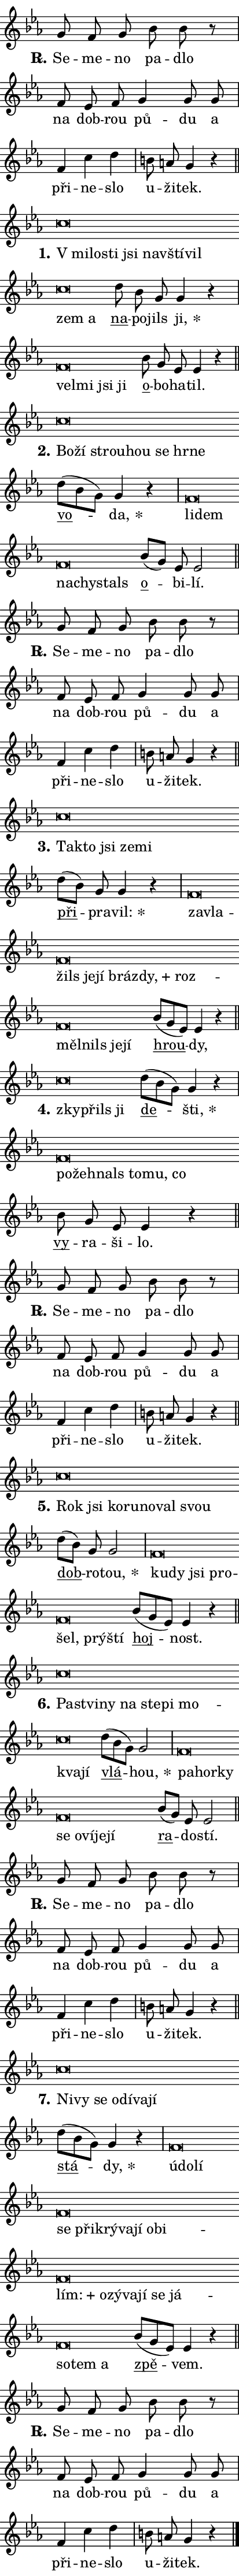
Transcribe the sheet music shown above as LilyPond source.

\version "2.24.0"
\header { tagline = "" }
\paper {
  indent = 0\cm
  top-margin = 0\cm
  right-margin = 0\cm
  bottom-margin = 0\cm
  left-margin = 0\cm
  paper-width = 7\cm
  page-breaking = #ly:one-page-breaking
  system-system-spacing.basic-distance = #11
  score-system-spacing.basic-distance = #11
  ragged-last = ##f
}


%% Author: Thomas Morley
%% https://lists.gnu.org/archive/html/lilypond-user/2020-05/msg00002.html
#(define (line-position grob)
"Returns position of @var[grob} in current system:
   @code{'start}, if at first time-step
   @code{'end}, if at last time-step
   @code{'middle} otherwise
"
  (let* ((col (ly:item-get-column grob))
         (ln (ly:grob-object col 'left-neighbor))
         (rn (ly:grob-object col 'right-neighbor))
         (col-to-check-left (if (ly:grob? ln) ln col))
         (col-to-check-right (if (ly:grob? rn) rn col))
         (break-dir-left
           (and
             (ly:grob-property col-to-check-left 'non-musical #f)
             (ly:item-break-dir col-to-check-left)))
         (break-dir-right
           (and
             (ly:grob-property col-to-check-right 'non-musical #f)
             (ly:item-break-dir col-to-check-right))))
        (cond ((eqv? 1 break-dir-left) 'start)
              ((eqv? -1 break-dir-right) 'end)
              (else 'middle))))

#(define (tranparent-at-line-position vctor)
  (lambda (grob)
  "Relying on @code{line-position} select the relevant enry from @var{vctor}.
Used to determine transparency,"
    (case (line-position grob)
      ((end) (not (vector-ref vctor 0)))
      ((middle) (not (vector-ref vctor 1)))
      ((start) (not (vector-ref vctor 2))))))

noteHeadBreakVisibility =
#(define-music-function (break-visibility)(vector?)
"Makes @code{NoteHead}s transparent relying on @var{break-visibility}"
#{
  \override NoteHead.transparent =
    #(tranparent-at-line-position break-visibility)
#})

#(define delete-ledgers-for-transparent-note-heads
  (lambda (grob)
    "Reads whether a @code{NoteHead} is transparent.
If so this @code{NoteHead} is removed from @code{'note-heads} from
@var{grob}, which is supposed to be @code{LedgerLineSpanner}.
As a result ledgers are not printed for this @code{NoteHead}"
    (let* ((nhds-array (ly:grob-object grob 'note-heads))
           (nhds-list
             (if (ly:grob-array? nhds-array)
                 (ly:grob-array->list nhds-array)
                 '()))
           ;; Relies on the transparent-property being done before
           ;; Staff.LedgerLineSpanner.after-line-breaking is executed.
           ;; This is fragile ...
           (to-keep
             (remove
               (lambda (nhd)
                 (ly:grob-property nhd 'transparent #f))
               nhds-list)))
      ;; TODO find a better method to iterate over grob-arrays, similiar
      ;; to filter/remove etc for lists
      ;; For now rebuilt from scratch
      (set! (ly:grob-object grob 'note-heads)  '())
      (for-each
        (lambda (nhd)
          (ly:pointer-group-interface::add-grob grob 'note-heads nhd))
        to-keep))))

hideNotes = {
  \noteHeadBreakVisibility #begin-of-line-visible
}
unHideNotes = {
  \noteHeadBreakVisibility #all-visible
}

% work-around for resetting accidentals
% https://lilypond.org/doc/v2.23/Documentation/notation/displaying-rhythms#unmetered-music
cadenzaMeasure = {
  \cadenzaOff
  \partial 1024 s1024
  \cadenzaOn
}

#(define-markup-command (accent layout props text) (markup?)
  "Underline accented syllable"
  (interpret-markup layout props
    #{\markup \override #'(offset . 4.3) \underline { #text }#}))

responsum = \markup \concat {
  "R" \hspace #-1.05 \path #0.1 #'((moveto 0 0.07) (lineto 0.9 0.8)) \hspace #0.05 "."
}

\layout {
    \context {
        \Staff
        \remove "Time_signature_engraver"
        \override LedgerLineSpanner.after-line-breaking = #delete-ledgers-for-transparent-note-heads
    }
    \context {
        \Voice {
            \override NoteHead.output-attributes = #'((class . "notehead"))
            \override Hairpin.height = #0.55
        }
    }
    \context {
        \Lyrics {
            \override StanzaNumber.output-attributes = #'((class . "stanzanumber"))
            \override LyricSpace.minimum-distance = #0.9
            \override LyricText.font-name = #"TeX Gyre Schola"
            \override LyricText.font-size = 1
            \override StanzaNumber.font-name = #"TeX Gyre Schola Bold"
            \override StanzaNumber.font-size = 1
        }
    }
}

% magnetic-lyrics.ily
%
%   written by
%     Jean Abou Samra <jean@abou-samra.fr>
%     Werner Lemberg <wl@gnu.org>
%
%   adapted by
%     Jiri Hon <jiri.hon@gmail.com>
%
% Version 2022-Apr-15

% https://www.mail-archive.com/lilypond-user@gnu.org/msg149350.html

#(define (Left_hyphen_pointer_engraver context)
   "Collect syllable-hyphen-syllable occurrences in lyrics and store
them in properties.  This engraver only looks to the left.  For
example, if the lyrics input is @code{foo -- bar}, it does the
following.

@itemize @bullet
@item
Set the @code{text} property of the @code{LyricHyphen} grob between
@q{foo} and @q{bar} to @code{foo}.

@item
Set the @code{left-hyphen} property of the @code{LyricText} grob with
text @q{foo} to the @code{LyricHyphen} grob between @q{foo} and
@q{bar}.
@end itemize

Use this auxiliary engraver in combination with the
@code{lyric-@/text::@/apply-@/magnetic-@/offset!} hook."
   (let ((hyphen #f)
         (text #f))
     (make-engraver
      (acknowledgers
       ((lyric-syllable-interface engraver grob source-engraver)
        (set! text grob)))
      (end-acknowledgers
       ((lyric-hyphen-interface engraver grob source-engraver)
        ;(when (not (grob::has-interface grob 'lyric-space-interface))
          (set! hyphen grob)));)
      ((stop-translation-timestep engraver)
       (when (and text hyphen)
         (ly:grob-set-object! text 'left-hyphen hyphen))
       (set! text #f)
       (set! hyphen #f)))))

#(define (lyric-text::apply-magnetic-offset! grob)
   "If the space between two syllables is less than the value in
property @code{LyricText@/.details@/.squash-threshold}, move the right
syllable to the left so that it gets concatenated with the left
syllable.

Use this function as a hook for
@code{LyricText@/.after-@/line-@/breaking} if the
@code{Left_@/hyphen_@/pointer_@/engraver} is active."
   (let ((hyphen (ly:grob-object grob 'left-hyphen #f)))
     (when hyphen
       (let ((left-text (ly:spanner-bound hyphen LEFT)))
         (when (grob::has-interface left-text 'lyric-syllable-interface)
           (let* ((common (ly:grob-common-refpoint grob left-text X))
                  (this-x-ext (ly:grob-extent grob common X))
                  (left-x-ext
                   (begin
                     ;; Trigger magnetism for left-text.
                     (ly:grob-property left-text 'after-line-breaking)
                     (ly:grob-extent left-text common X)))
                  ;; `delta` is the gap width between two syllables.
                  (delta (- (interval-start this-x-ext)
                            (interval-end left-x-ext)))
                  (details (ly:grob-property grob 'details))
                  (threshold (assoc-get 'squash-threshold details 0.2)))
             (when (< delta threshold)
               (let* (;; We have to manipulate the input text so that
                      ;; ligatures crossing syllable boundaries are not
                      ;; disabled.  For languages based on the Latin
                      ;; script this is essentially a beautification.
                      ;; However, for non-Western scripts it can be a
                      ;; necessity.
                      (lt (ly:grob-property left-text 'text))
                      (rt (ly:grob-property grob 'text))
                      (is-space (grob::has-interface hyphen 'lyric-space-interface))
                      (space (if is-space " " ""))
                      (space-markup (grob-interpret-markup grob " "))
                      (space-size (interval-length (ly:stencil-extent space-markup X)))
                      (extra-delta (if is-space space-size 0))
                      ;; Append new syllable.
                      (ltrt-space (if (and (string? lt) (string? rt))
                                (string-append lt space rt)
                                (make-concat-markup (list lt space rt))))
                      ;; Right-align `ltrt` to the right side.
                      (ltrt-space-markup (grob-interpret-markup
                               grob
                               (make-translate-markup
                                (cons (interval-length this-x-ext) 0)
                                (make-right-align-markup ltrt-space)))))
                 (begin
                   ;; Don't print `left-text`.
                   (ly:grob-set-property! left-text 'stencil #f)
                   ;; Set text and stencil (which holds all collected
                   ;; syllables so far) and shift it to the left.
                   (ly:grob-set-property! grob 'text ltrt-space)
                   (ly:grob-set-property! grob 'stencil ltrt-space-markup)
                   (ly:grob-translate-axis! grob (- (- delta extra-delta)) X))))))))))


#(define (lyric-hyphen::displace-bounds-first grob)
   ;; Make very sure this callback isn't triggered too early.
   (let ((left (ly:spanner-bound grob LEFT))
         (right (ly:spanner-bound grob RIGHT)))
     (ly:grob-property left 'after-line-breaking)
     (ly:grob-property right 'after-line-breaking)
     (ly:lyric-hyphen::print grob)))

squashThreshold = #0.4

\layout {
  \context {
    \Lyrics
    \consists #Left_hyphen_pointer_engraver
    \override LyricText.after-line-breaking =
      #lyric-text::apply-magnetic-offset!
    \override LyricHyphen.stencil = #lyric-hyphen::displace-bounds-first
    \override LyricText.details.squash-threshold = \squashThreshold
    \override LyricHyphen.minimum-distance = 0
    \override LyricHyphen.minimum-length = \squashThreshold
  }
}

squash = \override LyricText.details.squash-threshold = 9999
unSquash = \override LyricText.details.squash-threshold = \squashThreshold

left = \override LyricText.self-alignment-X = #LEFT
unLeft = \revert LyricText.self-alignment-X

starOffset = #(lambda (grob) 
                (let ((x_offset (ly:self-alignment-interface::aligned-on-x-parent grob)))
                  (if (= x_offset 0) 0 (+ x_offset 1.2))))

star = #(define-music-function (syllable)(string?)
"Append star separator at the end of a syllable"
#{
  \once \override LyricText.X-offset = #starOffset
  \lyricmode { \markup {
    #syllable
    \override #'((font-name . "TeX Gyre Schola Bold")) \hspace #0.2 \lower #0.65 \larger "*"
  } }
#})

starAccent = #(define-music-function (syllable)(string?)
"Append star separator at the end of a syllable and make accent"
#{
  \once \override LyricText.X-offset = #starOffset
  \lyricmode { \markup {
    \accent #syllable
    \override #'((font-name . "TeX Gyre Schola Bold")) \hspace #0.2 \lower #0.65 \larger "*"
  } }
#})

breath = #(define-music-function (syllable)(string?)
"Append breathing indicator at the end of a syllable"
#{
  \lyricmode { \markup { #syllable "+" } }
#})

optionalBreath = #(define-music-function (syllable)(string?)
"Append optional breathing indicator at the end of a syllable"
#{
  \lyricmode { \markup { #syllable "(+)" } }
#})


\score {
    <<
        \new Voice = "melody" { \cadenzaOn \key es \major \relative { g'8 f g bes bes r \cadenzaMeasure \bar "|" f8 es f g4 g8 g8 \cadenzaMeasure \bar "|" f4 c' d \cadenzaMeasure \bar "|" b8 a g4 r \cadenzaMeasure \bar "||" \break } }
        \new Lyrics \lyricsto "melody" { \lyricmode { \set stanza = \responsum
Se -- me -- no pa -- dlo na dob -- rou pů -- du a při -- ne -- slo u -- ži -- tek. } }
    >>
    \layout {}
}

\score {
    <<
        \new Voice = "melody" { \cadenzaOn \key es \major \relative { c''\breve*1/16 \hideNotes \breve*1/16 \bar "" \breve*1/16 \bar "" \breve*1/16 \bar "" \breve*1/16 \bar "" \breve*1/16 \bar "" \breve*1/16 \bar "" \breve*1/16 \breve*1/16 \bar "" \unHideNotes \bar "" d8 bes g g4 r \cadenzaMeasure \bar "|" f\breve*1/16 \hideNotes \breve*1/16 \bar "" \breve*1/16 \breve*1/16 \bar "" \unHideNotes \bar "" bes8 g es es4 r \cadenzaMeasure \bar "||" \break } }
        \new Lyrics \lyricsto "melody" { \lyricmode { \set stanza = "1."
\left "V mi" -- \squash lo -- sti jsi na -- vští -- vil zem a \unLeft \unSquash \markup \accent na -- po -- jils \star ji, \left vel -- \squash mi jsi ji \unLeft \unSquash \markup \accent o -- bo -- ha -- til. } }
    >>
    \layout {}
}

\score {
    <<
        \new Voice = "melody" { \cadenzaOn \key es \major \relative { c''\breve*1/16 \hideNotes \breve*1/16 \bar "" \breve*1/16 \bar "" \breve*1/16 \bar "" \breve*1/16 \bar "" \breve*1/16 \breve*1/16 \bar "" \unHideNotes \bar "" d8[( bes g)] g4 r \cadenzaMeasure \bar "|" f\breve*1/16 \hideNotes \breve*1/16 \bar "" \breve*1/16 \bar "" \breve*1/16 \breve*1/16 \bar "" \unHideNotes \bar "" bes8[( g)] es es2 \cadenzaMeasure \bar "||" \break } }
        \new Lyrics \lyricsto "melody" { \lyricmode { \set stanza = "2."
\left Bo -- \squash ží strou -- hou se hr -- ne \unLeft \unSquash \markup \accent vo -- \star da, \left li -- \squash dem na -- chy -- stals \unLeft \unSquash \markup \accent o -- bi -- lí. } }
    >>
    \layout {}
}

\score {
    <<
        \new Voice = "melody" { \cadenzaOn \key es \major \relative { g'8 f g bes bes r \cadenzaMeasure \bar "|" f8 es f g4 g8 g8 \cadenzaMeasure \bar "|" f4 c' d \cadenzaMeasure \bar "|" b8 a g4 r \cadenzaMeasure \bar "||" \break } }
        \new Lyrics \lyricsto "melody" { \lyricmode { \set stanza = \responsum
Se -- me -- no pa -- dlo na dob -- rou pů -- du a při -- ne -- slo u -- ži -- tek. } }
    >>
    \layout {}
}

\score {
    <<
        \new Voice = "melody" { \cadenzaOn \key es \major \relative { c''\breve*1/16 \hideNotes \breve*1/16 \bar "" \breve*1/16 \bar "" \breve*1/16 \breve*1/16 \bar "" \unHideNotes \bar "" d8[( bes)] g g4 r \cadenzaMeasure \bar "|" f\breve*1/16 \hideNotes \breve*1/16 \bar "" \breve*1/16 \bar "" \breve*1/16 \bar "" \breve*1/16 \bar "" \breve*1/16 \bar "" \breve*1/16 \bar "" \breve*1/16 \bar "" \breve*1/16 \bar "" \breve*1/16 \bar "" \breve*1/16 \breve*1/16 \bar "" \unHideNotes \bar "" bes8[( g es)] es4 r \cadenzaMeasure \bar "||" \break } }
        \new Lyrics \lyricsto "melody" { \lyricmode { \set stanza = "3."
\left Tak -- \squash to jsi ze -- mi \unLeft \unSquash \markup \accent při -- pra -- \star vil: \left za -- \squash vla -- žils je -- jí bráz -- \breath "dy," roz -- měl -- nils je -- jí \unLeft \unSquash \markup \accent hrou -- dy, } }
    >>
    \layout {}
}

\score {
    <<
        \new Voice = "melody" { \cadenzaOn \key es \major \relative { c''\breve*1/16 \hideNotes \breve*1/16 \breve*1/16 \bar "" \unHideNotes \bar "" d8[( bes g)] g4 r \cadenzaMeasure \bar "|" f\breve*1/16 \hideNotes \breve*1/16 \bar "" \breve*1/16 \bar "" \breve*1/16 \bar "" \breve*1/16 \breve*1/16 \bar "" \unHideNotes \bar "" bes8 g es es4 r \cadenzaMeasure \bar "||" \break } }
        \new Lyrics \lyricsto "melody" { \lyricmode { \set stanza = "4."
\left zky -- \squash přils ji \unLeft \unSquash \markup \accent de -- \star šti, \left po -- \squash žeh -- nals to -- mu, co \unLeft \unSquash \markup \accent vy -- ra -- ši -- lo. } }
    >>
    \layout {}
}

\score {
    <<
        \new Voice = "melody" { \cadenzaOn \key es \major \relative { g'8 f g bes bes r \cadenzaMeasure \bar "|" f8 es f g4 g8 g8 \cadenzaMeasure \bar "|" f4 c' d \cadenzaMeasure \bar "|" b8 a g4 r \cadenzaMeasure \bar "||" \break } }
        \new Lyrics \lyricsto "melody" { \lyricmode { \set stanza = \responsum
Se -- me -- no pa -- dlo na dob -- rou pů -- du a při -- ne -- slo u -- ži -- tek. } }
    >>
    \layout {}
}

\score {
    <<
        \new Voice = "melody" { \cadenzaOn \key es \major \relative { c''\breve*1/16 \hideNotes \breve*1/16 \bar "" \breve*1/16 \bar "" \breve*1/16 \bar "" \breve*1/16 \bar "" \breve*1/16 \breve*1/16 \bar "" \unHideNotes \bar "" d8[( bes)] g g2 \cadenzaMeasure \bar "|" f\breve*1/16 \hideNotes \breve*1/16 \bar "" \breve*1/16 \bar "" \breve*1/16 \bar "" \breve*1/16 \bar "" \breve*1/16 \breve*1/16 \bar "" \unHideNotes \bar "" bes8[( g es)] es4 r \cadenzaMeasure \bar "||" \break } }
        \new Lyrics \lyricsto "melody" { \lyricmode { \set stanza = "5."
\left Rok \squash jsi ko -- ru -- no -- val svou \unLeft \unSquash \markup \accent dob -- ro -- \star tou, \left ku -- \squash dy jsi pro -- šel, prý -- ští \unLeft \unSquash \markup \accent hoj -- nost. } }
    >>
    \layout {}
}

\score {
    <<
        \new Voice = "melody" { \cadenzaOn \key es \major \relative { c''\breve*1/16 \hideNotes \breve*1/16 \bar "" \breve*1/16 \bar "" \breve*1/16 \bar "" \breve*1/16 \bar "" \breve*1/16 \bar "" \breve*1/16 \bar "" \breve*1/16 \breve*1/16 \bar "" \unHideNotes \bar "" d8[( bes g)] g2 \cadenzaMeasure \bar "|" f\breve*1/16 \hideNotes \breve*1/16 \bar "" \breve*1/16 \bar "" \breve*1/16 \bar "" \breve*1/16 \bar "" \breve*1/16 \bar "" \breve*1/16 \breve*1/16 \bar "" \unHideNotes \bar "" bes8[( g)] es es2 \cadenzaMeasure \bar "||" \break } }
        \new Lyrics \lyricsto "melody" { \lyricmode { \set stanza = "6."
\left Past -- \squash vi -- ny na ste -- pi mo -- kva -- jí \unLeft \unSquash \markup \accent vlá -- \star hou, \left pa -- \squash hor -- ky se o -- ví -- je -- jí \unLeft \unSquash \markup \accent ra -- do -- stí. } }
    >>
    \layout {}
}

\score {
    <<
        \new Voice = "melody" { \cadenzaOn \key es \major \relative { g'8 f g bes bes r \cadenzaMeasure \bar "|" f8 es f g4 g8 g8 \cadenzaMeasure \bar "|" f4 c' d \cadenzaMeasure \bar "|" b8 a g4 r \cadenzaMeasure \bar "||" \break } }
        \new Lyrics \lyricsto "melody" { \lyricmode { \set stanza = \responsum
Se -- me -- no pa -- dlo na dob -- rou pů -- du a při -- ne -- slo u -- ži -- tek. } }
    >>
    \layout {}
}

\score {
    <<
        \new Voice = "melody" { \cadenzaOn \key es \major \relative { c''\breve*1/16 \hideNotes \breve*1/16 \bar "" \breve*1/16 \bar "" \breve*1/16 \bar "" \breve*1/16 \bar "" \breve*1/16 \breve*1/16 \bar "" \unHideNotes \bar "" d8[( bes g)] g4 r \cadenzaMeasure \bar "|" f\breve*1/16 \hideNotes \breve*1/16 \bar "" \breve*1/16 \bar "" \breve*1/16 \bar "" \breve*1/16 \bar "" \breve*1/16 \bar "" \breve*1/16 \bar "" \breve*1/16 \bar "" \breve*1/16 \bar "" \breve*1/16 \bar "" \breve*1/16 \bar "" \breve*1/16 \bar "" \breve*1/16 \bar "" \breve*1/16 \bar "" \breve*1/16 \bar "" \breve*1/16 \bar "" \breve*1/16 \bar "" \breve*1/16 \bar "" \breve*1/16 \breve*1/16 \bar "" \unHideNotes \bar "" bes8[( g es)] es4 r \cadenzaMeasure \bar "||" \break } }
        \new Lyrics \lyricsto "melody" { \lyricmode { \set stanza = "7."
\left Ni -- \squash vy se o -- dí -- va -- jí \unLeft \unSquash \markup \accent stá -- \star dy, \left ú -- \squash do -- lí se při -- krý -- va -- jí o -- bi -- \breath "lím:" o -- zý -- va -- jí se já -- so -- tem a \unLeft \unSquash \markup \accent zpě -- vem. } }
    >>
    \layout {}
}

\score {
    <<
        \new Voice = "melody" { \cadenzaOn \key es \major \relative { g'8 f g bes bes r \cadenzaMeasure \bar "|" f8 es f g4 g8 g8 \cadenzaMeasure \bar "|" f4 c' d \cadenzaMeasure \bar "|" b8 a g4 r \cadenzaMeasure \bar "||" \break } \bar "|." }
        \new Lyrics \lyricsto "melody" { \lyricmode { \set stanza = \responsum
Se -- me -- no pa -- dlo na dob -- rou pů -- du a při -- ne -- slo u -- ži -- tek. } }
    >>
    \layout {}
}
